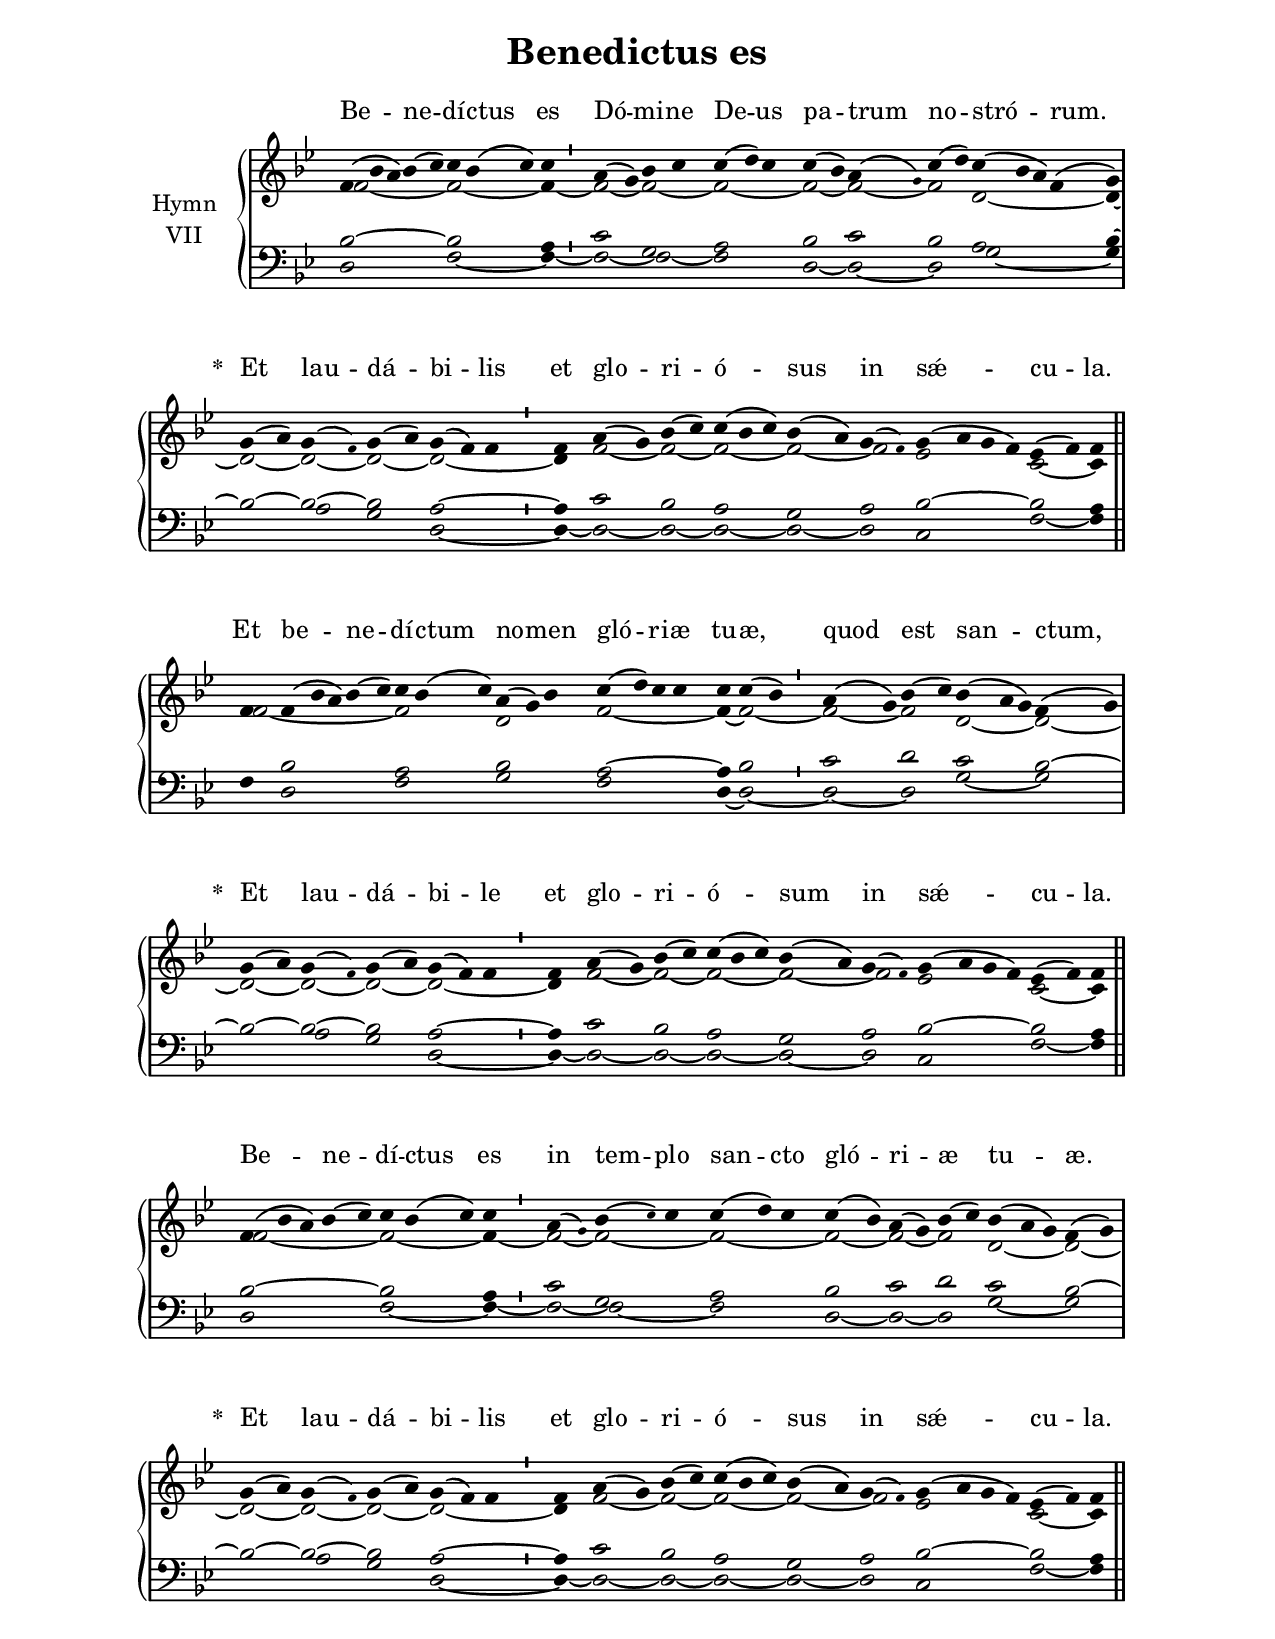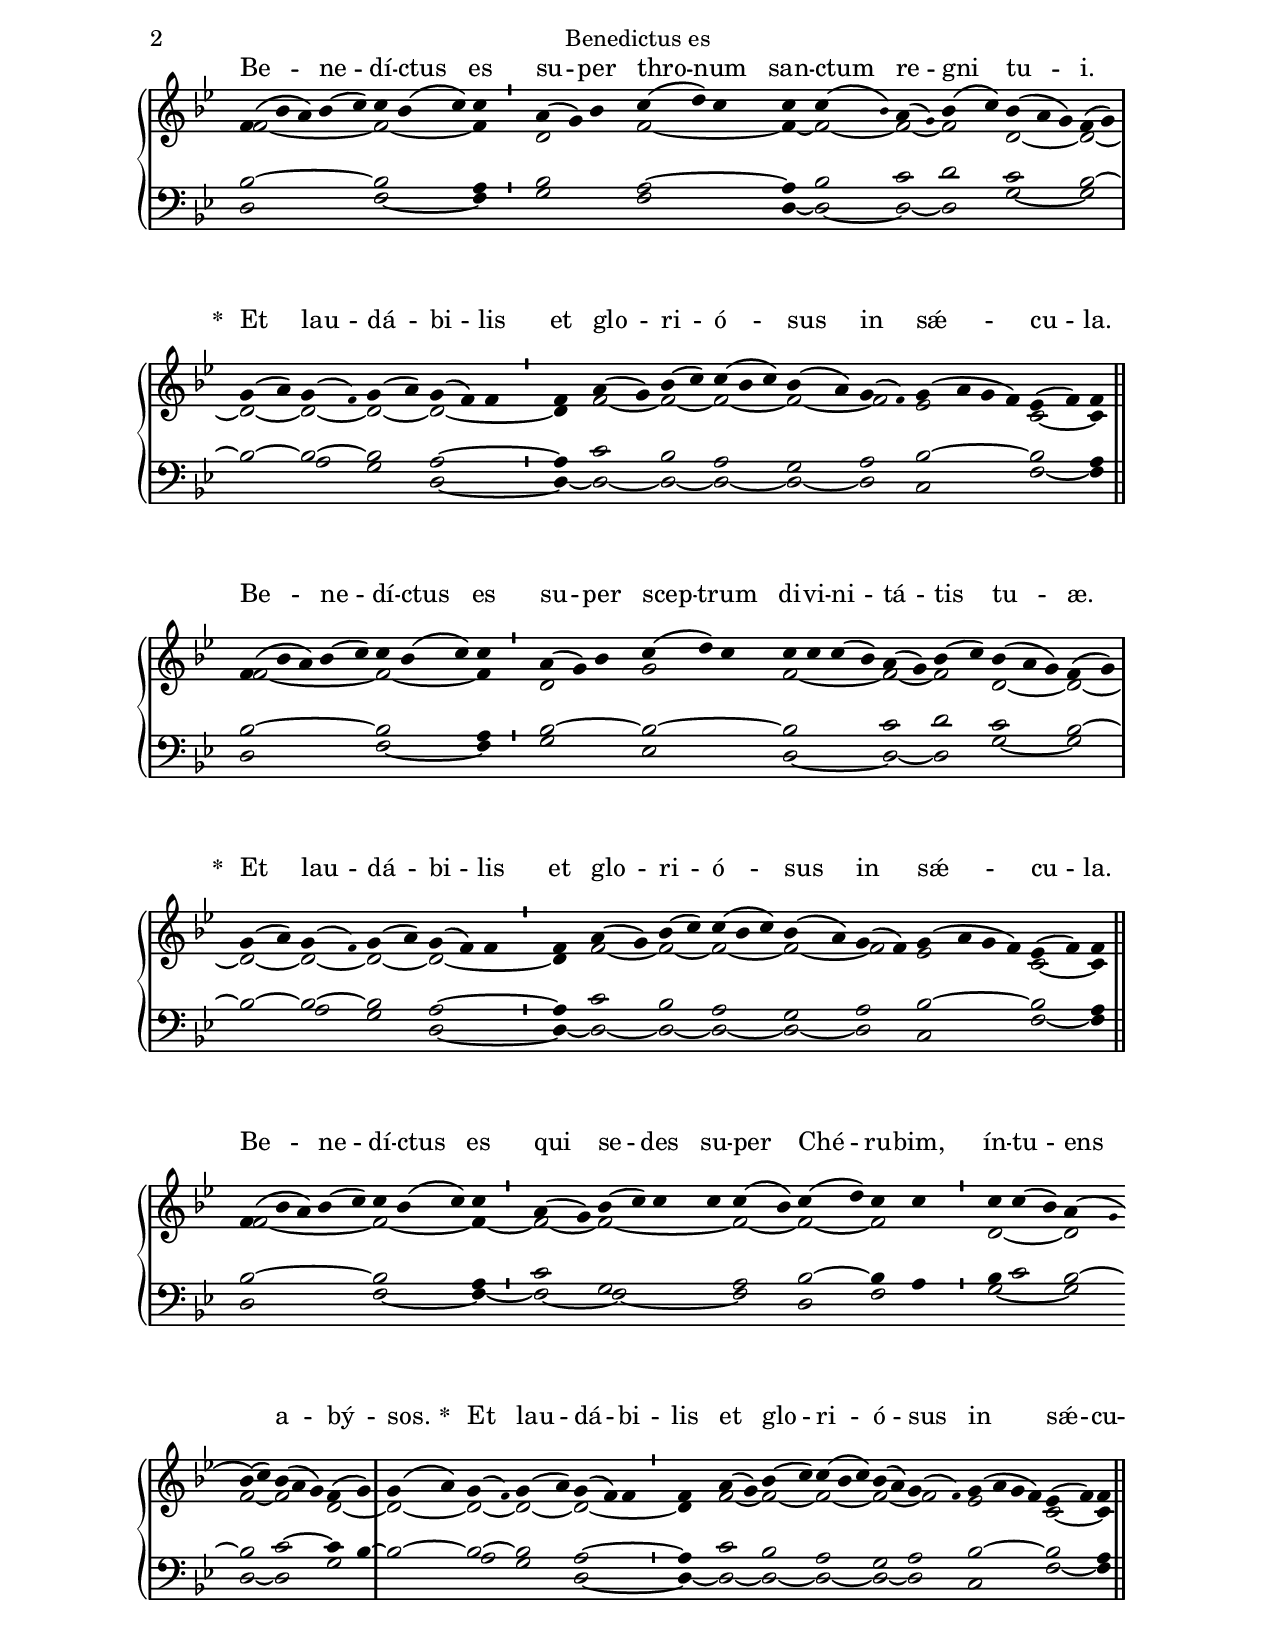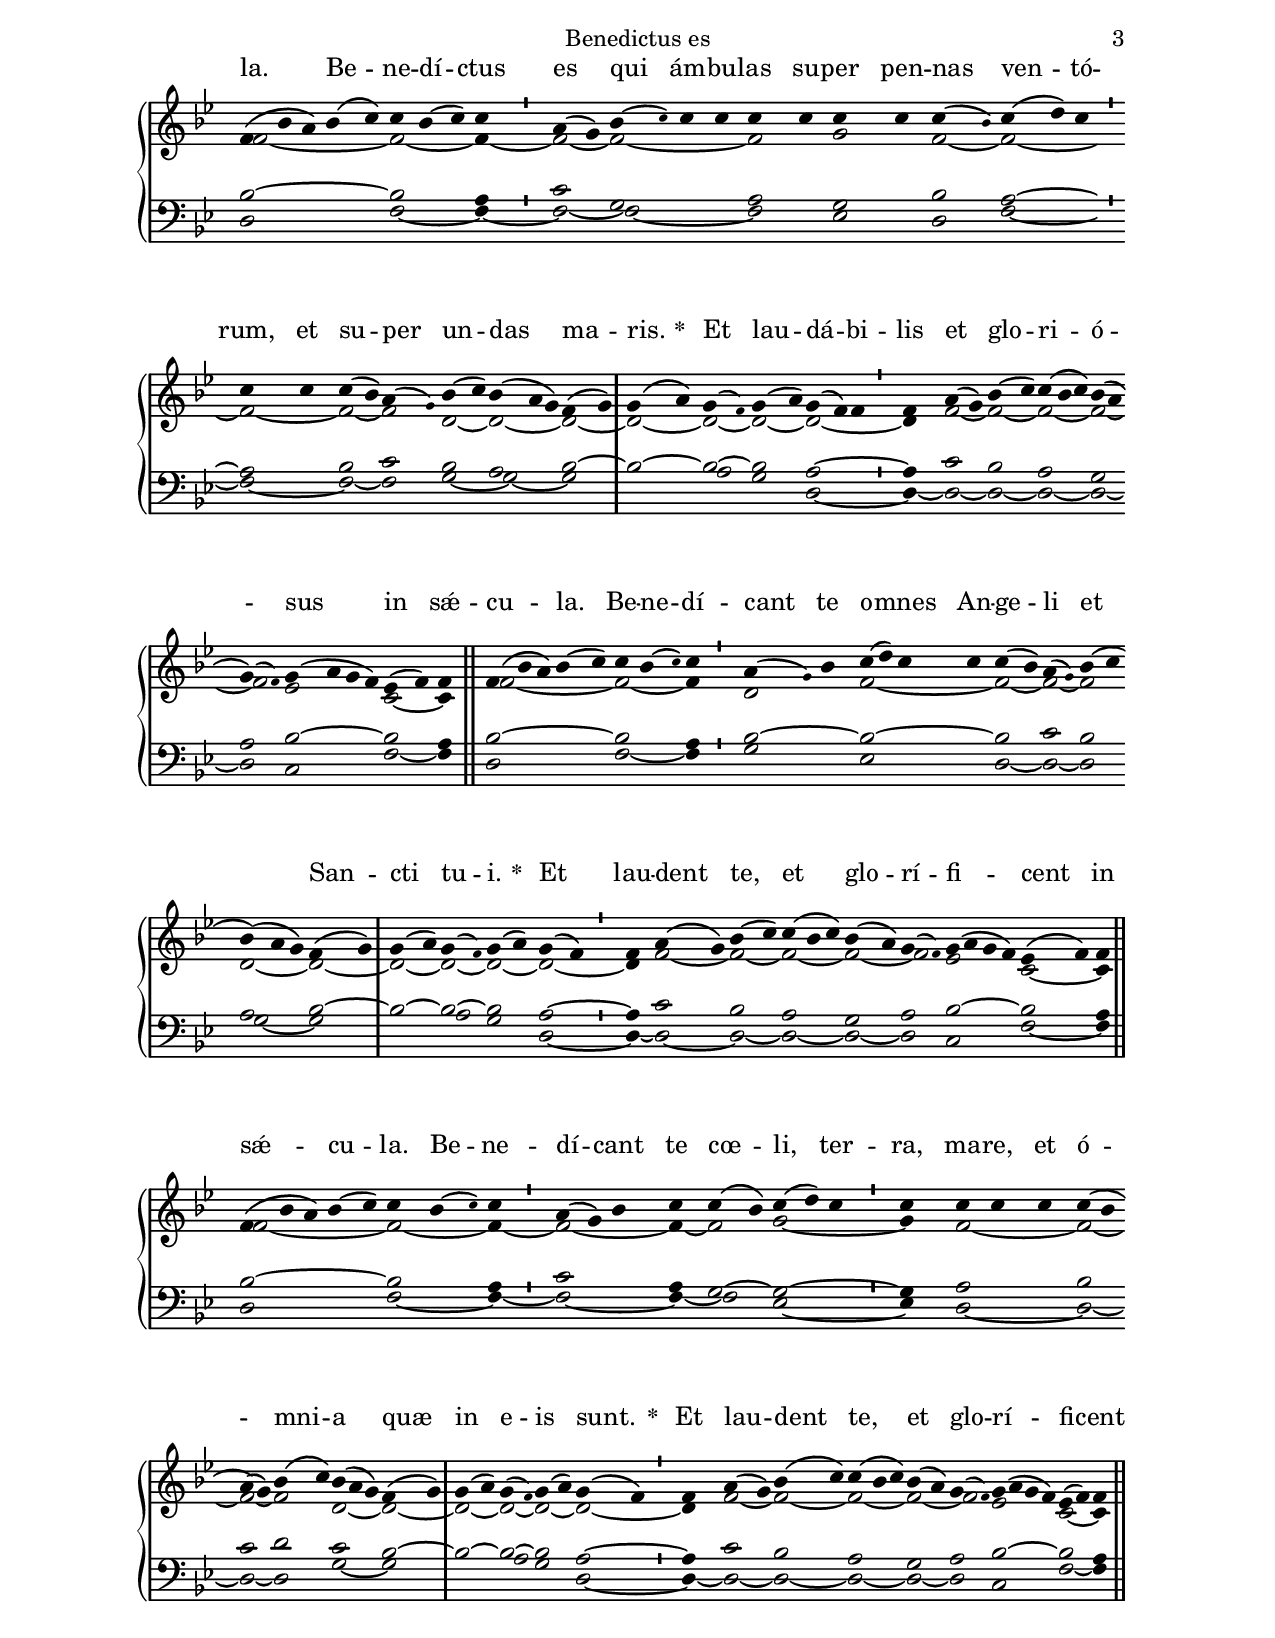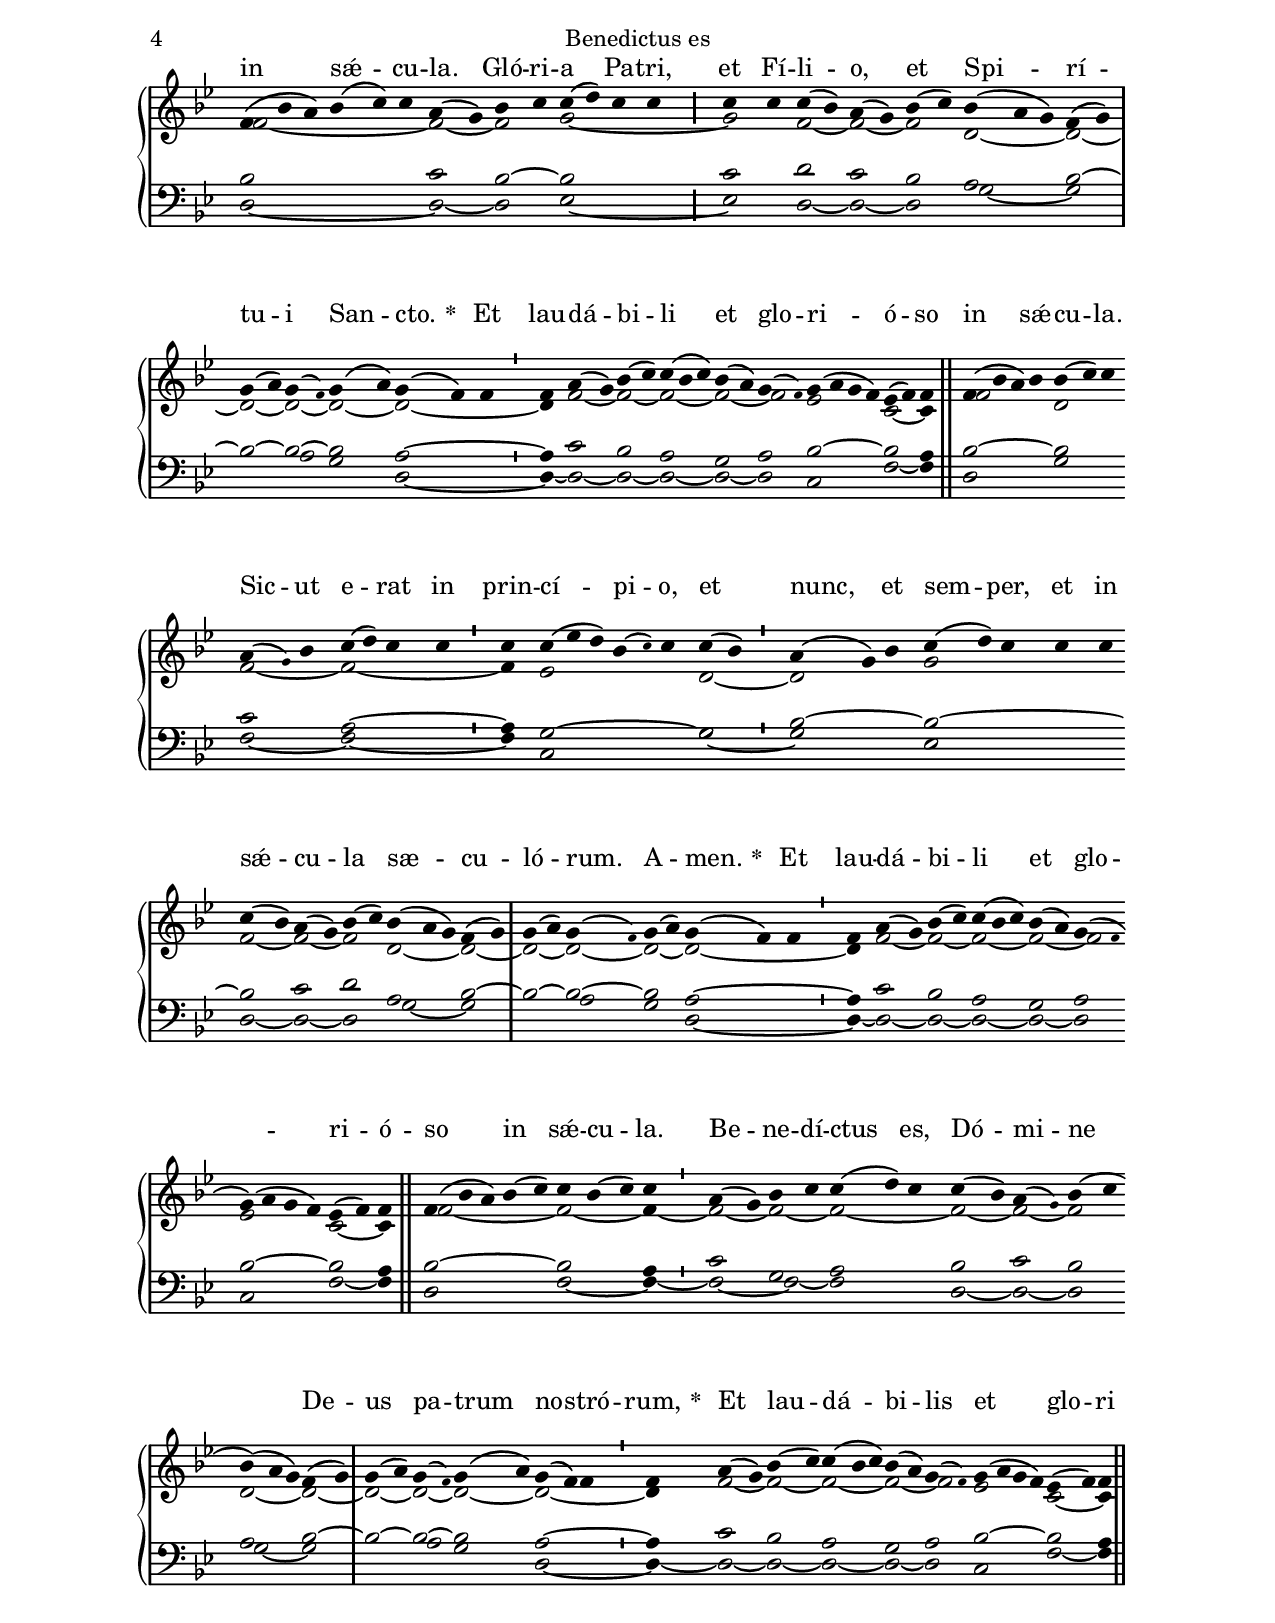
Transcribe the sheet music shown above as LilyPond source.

\version "2.18"
\include "gregorian.ly"
\include "noh2.ily"


%Page reference: page i.31
%(volume.page)

global = {
 \key f \mixolydian
 \cadenzaOn 
}

\header {
  title = \markup \center-column {"Benedictus es" \vspace #1 }
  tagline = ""
  composer = ""
}

\paper {
 #(include-special-characters)
  oddHeaderMarkup = \markup \fill-line {
    \line {}
    \center-column {
      \on-the-fly #first-page     " "
      \on-the-fly #not-first-page "Benedictus es"
    }
    \line { \on-the-fly #print-page-number-check-first \fromproperty #'page:page-number-string }
  }
  evenHeaderMarkup = \markup \fill-line {
    \line { \on-the-fly #print-page-number-check-first \fromproperty #'page:page-number-string }
    \center-column { "Benedictus es" }
    \line {}
  }
}

chantText = \lyricmode {
Be -- ne -- dí -- ctus es Dó -- mi -- ne De -- us pa -- trum no -- stró -- rum. 
\set stanza = " * " 
Et lau -- dá -- bi -- lis et glo -- ri -- ó -- sus in sǽ -- cu -- la. 
Et be -- ne -- dí -- ctum no -- men gló -- ri -- æ tu -- æ, quod est san -- ctum, 
\set stanza = " * " 
Et lau -- dá -- bi -- le et glo -- ri -- ó -- sum in sǽ -- cu -- la. 
Be -- ne -- dí -- ctus es in tem -- plo san -- cto gló -- ri -- æ tu -- æ. 
\set stanza = " * " 
Et lau -- dá -- bi -- lis et glo -- ri -- ó -- sus in sǽ -- cu -- la. 
Be -- ne -- dí -- ctus es su -- per thro -- num san -- ctum re -- gni tu -- i. 
\set stanza = " * " 
Et lau -- dá -- bi -- lis et glo -- ri -- ó -- sus in sǽ -- cu -- la. 
Be -- ne -- dí -- ctus es su -- per scep -- trum di -- vi -- ni -- tá -- tis tu -- æ. 
\set stanza = " * " 
Et lau -- dá -- bi -- lis et glo -- ri -- ó -- sus in sǽ -- cu -- la. 
Be -- ne -- dí -- ctus es qui se -- des su -- per Ché -- ru -- bim, ín -- tu -- ens a -- bý -- sos. 
\set stanza = " * " 
Et lau -- dá -- bi -- lis et glo -- ri -- ó -- sus in sǽ -- cu -- la. 
Be -- ne -- dí -- ctus es qui ám -- bu -- las su -- per pen -- nas ven -- tó -- rum, et su -- per un -- das ma -- ris. 
\set stanza = " * " 
Et lau -- dá -- bi -- lis et glo -- ri -- ó -- sus in sǽ -- cu -- la. 
Be -- ne -- dí -- cant te o -- mnes An -- ge -- li et San -- cti tu -- i. 
\set stanza = " * " 
Et lau -- dent te, et glo -- rí -- fi -- cent in sǽ -- cu -- la. 
Be -- ne -- dí -- cant te cœ -- li, ter -- ra, ma -- re, et ó -- mni -- a quæ in e -- is sunt. 
\set stanza = " * " 
Et lau -- dent te, et glo -- rí -- fi -- cent in sǽ -- cu -- la. 
Gló -- ri -- a Pa -- tri, et Fí -- li -- o, 
et Spi -- rí -- tu -- i San -- cto. 
\set stanza = " * " 
Et lau -- dá -- bi -- li et glo -- ri -- ó -- so in sǽ -- cu -- la. 
Sic -- ut e -- rat in prin -- cí -- pi -- o, et nunc, et sem -- per, et in sǽ -- cu -- la sæ -- cu -- ló -- rum. A -- men. 
\set stanza = " * " 
Et lau -- dá -- bi -- li et glo -- ri -- ó -- so in sǽ -- cu -- la. 
Be -- ne -- dí -- ctus es, Dó -- mi -- ne De -- us pa -- trum no -- stró -- rum, 
\set stanza = " * " 
Et lau -- dá -- bi -- lis et glo -- ri -- ó -- sus in sǽ -- cu -- la. }

chantMusic = {
\tieDown   f'4 ( bes'4 a'4) bes'4 ( c''4) c''4 bes'4 ( c''4) c''4 \divisioMinima
 a'4 ( g'4) bes'4 c''4 c''4 ( d''4) c''4 c''4 ( bes'4) a'4 ( \once \tweak #'font-size #-4 g' ) c''4 ( d''4) c''4 ( bes'4 a'4) f'4 ( g'4) \divisioMaxima \forceBreak

 g'4 ( a'4) g'4 ( \once \tweak #'font-size #-4 f' ) g'4 ( a'4) g'4 ( f'4) f'4 \divisioMinima
 f'4 a'4 ( g'4) bes'4 ( c''4) c''4 ( bes'4 c''4) bes'4 ( a'4) g'4 ( \once \tweak #'font-size #-4 f' ) g'4 ( a'4 g'4 f'4) ees'4 ( f'4) f'4 \finalis \forceBreak

 f'4 f'4 ( bes'4 a'4) bes'4 ( c''4) c''4 bes'4 ( c''4) a'4 ( g'4) bes'4 c''4 ( d''4) c''4 c''4 c''4 c''4 ( bes'4) \divisioMinima
 a'4 ( g'4) bes'4 ( c''4) bes'4 ( a'4 g'4) f'4 ( g'4) \divisioMaxima \forceBreak

 g'4 ( a'4) g'4 ( \once \tweak #'font-size #-4 f' ) g'4 ( a'4) g'4 ( f'4) f'4 \divisioMinima
 f'4 a'4 ( g'4) bes'4 ( c''4) c''4 ( bes'4 c''4) bes'4 ( a'4) g'4 ( \once \tweak #'font-size #-4 f' ) g'4 ( a'4 g'4 f'4) ees'4 ( f'4) f'4 \finalis \forceBreak

 f'4 ( bes'4 a'4) bes'4 ( c''4) c''4 bes'4 ( c''4) c''4 \divisioMinima
 a'4 ( \once \tweak #'font-size #-4 g' ) bes'4 ( \once \tweak #'font-size #-4 c'' ) c''4 c''4 ( d''4) c''4 c''4 ( bes'4) a'4 ( g'4) bes'4 ( c''4) bes'4 ( a'4 g'4) f'4 ( g'4) \divisioMaxima \forceBreak

 g'4 ( a'4) g'4 ( \once \tweak #'font-size #-4 f' ) g'4 ( a'4) g'4 ( f'4) f'4 \divisioMinima
 f'4 a'4 ( g'4) bes'4 ( c''4) c''4 ( bes'4 c''4) bes'4 ( a'4) g'4 ( \once \tweak #'font-size #-4 f' ) g'4 ( a'4 g'4 f'4) ees'4 ( f'4) f'4 \finalis \forceBreak

 f'4 ( bes'4 a'4) bes'4 ( c''4) c''4 bes'4 ( c''4) c''4 \divisioMinima
 a'4 ( g'4) bes'4 c''4 ( d''4) c''4 c''4 c''4 ( \once \tweak #'font-size #-4 bes' ) a'4 ( \once \tweak #'font-size #-4 g' ) bes'4 ( c''4) bes'4 ( a'4 g'4) f'4 ( g'4) \divisioMaxima \forceBreak

 g'4 ( a'4) g'4 ( \once \tweak #'font-size #-4 f' ) g'4 ( a'4) g'4 ( f'4) f'4 \divisioMinima
 f'4 a'4 ( g'4) bes'4 ( c''4) c''4 ( bes'4 c''4) bes'4 ( a'4) g'4 ( \once \tweak #'font-size #-4 f' ) g'4 ( a'4 g'4 f'4) ees'4 ( f'4) f'4 \finalis \forceBreak

 f'4 ( bes'4 a'4) bes'4 ( c''4) c''4 bes'4 ( c''4) c''4 \divisioMinima
 a'4 ( g'4) bes'4 c''4 ( d''4) c''4 c''4 c''4 c''4 ( bes'4) a'4 ( g'4) bes'4 ( c''4) bes'4 ( a'4 g'4) f'4 ( g'4) \divisioMaxima \forceBreak

 g'4 ( a'4) g'4 ( \once \tweak #'font-size #-4 f' ) g'4 ( a'4) g'4 ( f'4) f'4 \divisioMinima
 f'4 a'4 ( g'4) bes'4 ( c''4) c''4 ( bes'4 c''4) bes'4 ( a'4) g'4 ( f'4) g'4 ( a'4 g'4 f'4) ees'4 ( f'4) f'4 \finalis \forceBreak

 f'4 ( bes'4 a'4) bes'4 ( c''4) c''4 bes'4 ( c''4) c''4 \divisioMinima
 a'4 ( g'4) bes'4 ( c''4) c''4 c''4 c''4 ( bes'4) c''4 ( d''4) c''4 c''4 \divisioMinima
 c''4 c''4 ( bes'4) a'4 ( \once \tweak #'font-size #-4 g'  \forceBreak
) bes'4 ( c''4) bes'4 ( a'4 g'4) f'4 ( g'4) \divisioMaxima
 g'4 ( a'4) g'4 ( \once \tweak #'font-size #-4 f' ) g'4 ( a'4) g'4 ( f'4) f'4 \divisioMinima
 f'4 a'4 ( g'4) bes'4 ( c''4) c''4 ( bes'4 c''4) bes'4 ( a'4) g'4 ( \once \tweak #'font-size #-4 f' ) g'4 ( a'4 g'4 f'4) ees'4 ( f'4) f'4 \finalis \forceBreak

 f'4 ( bes'4 a'4) bes'4 ( c''4) c''4 bes'4 ( c''4) c''4 \divisioMinima
 a'4 ( g'4) bes'4 ( \once \tweak #'font-size #-4 c'' ) c''4 c''4 c''4 c''4 c''4 c''4 c''4 ( \once \tweak #'font-size #-4 bes' ) c''4 ( d''4) c''4 \divisioMinima \forceBreak

 c''4 c''4 c''4 ( bes'4) a'4 ( \once \tweak #'font-size #-4 g' ) bes'4 ( c''4) bes'4 ( a'4 g'4) f'4 ( g'4) \divisioMaxima
 g'4 ( a'4) g'4 ( \once \tweak #'font-size #-4 f' ) g'4 ( a'4) g'4 ( f'4) f'4 \divisioMinima
 f'4 a'4 ( g'4) bes'4 ( c''4) c''4 ( bes'4 c''4) bes'4 ( a'4 \forceBreak
) g'4 ( \once \tweak #'font-size #-4 f' ) g'4 ( a'4 g'4 f'4) ees'4 ( f'4) f'4 \finalis
 f'4 ( bes'4 a'4) bes'4 ( c''4) c''4 bes'4 ( \once \tweak #'font-size #-4 c'' ) c''4 \divisioMinima
 a'4 ( \once \tweak #'font-size #-4 g' ) bes'4 c''4 ( d''4) c''4 c''4 c''4 ( bes'4) a'4 ( \once \tweak #'font-size #-4 g' ) bes'4 ( c''4 \forceBreak
) bes'4 ( a'4 g'4) f'4 ( g'4) \divisioMaxima
 g'4 ( a'4) g'4 ( \once \tweak #'font-size #-4 f' ) g'4 ( a'4) g'4 ( f'4) \divisioMinima
 f'4 a'4 ( g'4) bes'4 ( c''4) c''4 ( bes'4 c''4) bes'4 ( a'4) g'4 ( \once \tweak #'font-size #-4 f' ) g'4 ( a'4 g'4 f'4) ees'4 ( f'4) f'4 \finalis \forceBreak

 f'4 ( bes'4 a'4) bes'4 ( c''4) c''4 bes'4 ( \once \tweak #'font-size #-4 c'' ) c''4 \divisioMinima
 a'4 ( g'4) bes'4 c''4 c''4 ( bes'4) c''4 ( d''4) c''4 \divisioMinima
 c''4 c''4 c''4 c''4 c''4 ( bes'4 \forceBreak
) a'4 ( g'4) bes'4 ( c''4) bes'4 ( a'4 g'4) f'4 ( g'4) \divisioMaxima
 g'4 ( a'4) g'4 ( \once \tweak #'font-size #-4 f' ) g'4 ( a'4) g'4 ( f'4) \divisioMinima
 f'4 a'4 ( g'4) bes'4 ( c''4) c''4 ( bes'4 c''4) bes'4 ( a'4) g'4 ( \once \tweak #'font-size #-4 f' ) g'4 ( a'4 g'4 f'4) ees'4 ( f'4) f'4 \finalis \forceBreak

 f'4 ( bes'4 a'4) bes'4 ( c''4) c''4 a'4 ( g'4) bes'4 c''4 c''4 ( d''4) c''4 c''4 \divisioMaior
 c''4 c''4 c''4 ( bes'4) a'4 ( g'4) bes'4 ( c''4) bes'4 ( a'4 g'4) f'4 ( g'4) \divisioMaxima \forceBreak

 g'4 ( a'4) g'4 ( \once \tweak #'font-size #-4 f' ) g'4 ( a'4) g'4 ( f'4) f'4 \divisioMinima
 f'4 a'4 ( g'4) bes'4 ( c''4) c''4 ( bes'4 c''4) bes'4 ( a'4) g'4 ( \once \tweak #'font-size #-4 f' ) g'4 ( a'4 g'4 f'4) ees'4 ( f'4) f'4 \finalis
 f'4 ( bes'4 a'4) bes'4 bes'4 ( c''4) c''4 \forceBreak
 a'4 ( \once \tweak #'font-size #-4 g' ) bes'4 c''4 ( d''4) c''4 c''4 \divisioMinima
 c''4 c''4 ( ees''4 d''4) bes'4 ( \once \tweak #'font-size #-4 c'' ) c''4 c''4 ( bes'4) \divisioMinima
 a'4 ( g'4) bes'4 c''4 ( d''4) c''4 c''4 c''4 \forceBreak
 c''4 ( bes'4) a'4 ( g'4) bes'4 ( c''4) bes'4 ( a'4 g'4) f'4 ( g'4) \divisioMaxima
 g'4 ( a'4) g'4 ( \once \tweak #'font-size #-4 f' ) g'4 ( a'4) g'4 ( f'4) f'4 \divisioMinima
 f'4 a'4 ( g'4) bes'4 ( c''4) c''4 ( bes'4 c''4) bes'4 ( a'4) g'4 ( \once \tweak #'font-size #-4 f'  \forceBreak
) g'4 ( a'4 g'4 f'4) ees'4 ( f'4) f'4 \finalis
 f'4 ( bes'4 a'4) bes'4 ( c''4) c''4 bes'4 ( c''4) c''4 \divisioMinima
 a'4 ( g'4) bes'4 c''4 c''4 ( d''4) c''4 c''4 ( bes'4) a'4 ( \once \tweak #'font-size #-4 g' ) bes'4 ( c''4 \forceBreak
) bes'4 ( a'4 g'4) f'4 ( g'4) \divisioMaxima
 g'4 ( a'4) g'4 ( \once \tweak #'font-size #-4 f' ) g'4 ( a'4) g'4 ( f'4) f'4 \divisioMinima
 f'4 a'4 ( g'4) bes'4 ( c''4) c''4 ( bes'4 c''4) bes'4 ( a'4) g'4 ( \once \tweak #'font-size #-4 f' ) g'4 ( a'4 g'4 f'4) ees'4 ( f'4) f'4 \finalis

}

altoMusic = {
f'2*5/2 ~ f'2*3/2 ~ f'4 ~ \divisioMinima
f'2 ~ f'2 ~ f'2*3/2 ~ f'2 ~ f'2 ~ f'2 d'2*4/2 ~ d'4 ~ \divisioMaxima
d'2 ~ d'2 ~ d'2 ~ d'2*3/2 ~ \divisioMinima
d'4 f'2 ~ f'2 ~ f'2*3/2 ~ f'2 ~ f'2 ees'2*4/2 c'2 ~ c'4 \finalis
f'2*6/2 ~ f'2*3/2 d'2*3/2 f'2*4/2 ~ f'4 ~ f'2 ~ \divisioMinima
f'2 ~ f'2 d'2*3/2 ~ d'2 ~ \divisioMaxima
d'2 ~ d'2 ~ d'2 ~ d'2*3/2 ~ \divisioMinima
d'4 f'2 ~ f'2 ~ f'2*3/2 ~ f'2 ~ f'2 ees'2*4/2 c'2 ~ c'4 \finalis
f'2*5/2 ~ f'2*3/2 ~ f'4 ~ \divisioMinima
f'2 ~ f'2*3/2 ~ f'2*3/2 ~ f'2 ~ f'2 ~ f'2 d'2*3/2 ~ d'2 ~ \divisioMaxima
d'2 ~ d'2 ~ d'2 ~ d'2*3/2 ~ \divisioMinima
d'4 f'2 ~ f'2 ~ f'2*3/2 ~ f'2 ~ f'2 ees'2*4/2 c'2 ~ c'4 \finalis
f'2*5/2 ~ f'2*3/2 ~ f'4 \divisioMinima
d'2*3/2 f'2*3/2 ~ f'4 ~ f'2 ~ f'2 ~ f'2 d'2*3/2 ~ d'2 ~ \divisioMaxima
d'2 ~ d'2 ~ d'2 ~ d'2*3/2 ~ \divisioMinima
d'4 f'2 ~ f'2 ~ f'2*3/2 ~ f'2 ~ f'2 ees'2*4/2 c'2 ~ c'4 \finalis
f'2*5/2 ~ f'2*3/2 ~ f'4 \divisioMinima
d'2*3/2 g'2*3/2 f'2*4/2 ~ f'2 ~ f'2 d'2*3/2 ~ d'2 ~ \divisioMaxima
d'2 ~ d'2 ~ d'2 ~ d'2*3/2 ~ \divisioMinima
d'4 f'2 ~ f'2 ~ f'2*3/2 ~ f'2 ~ f'2 ees'2*4/2 c'2 ~ c'4 \finalis
f'2*5/2 ~ f'2*3/2 ~ f'4 ~ \divisioMinima
f'2 ~ f'2*4/2 ~ f'2 ~ f'2 ~ f'2 \divisioMinima
d'2*3/2 ~ d'2 f'2 ~ f'2*3/2 d'2 ~ \divisioMaxima
d'2 ~ d'2 ~ d'2 ~ d'2*3/2 ~ \divisioMinima
d'4 f'2 ~ f'2 ~ f'2*3/2 ~ f'2 ~ f'2 ees'2*4/2 c'2 ~ c'4 \finalis
f'2*5/2 ~ f'2*3/2 ~ f'4 ~ \divisioMinima
f'2 ~ f'2*4/2 ~ f'2 g'2 f'2 ~ f'2*3/2 ~ \divisioMinima
f'2 ~ f'2 ~ f'2 d'2 ~ d'2*3/2 ~ d'2 ~ \divisioMaxima
d'2 ~ d'2 ~ d'2 ~ d'2*3/2 ~ \divisioMinima
d'4 f'2 ~ f'2 ~ f'2*3/2 ~ f'2 ~ f'2 ees'2*4/2 c'2 ~ c'4 \finalis
f'2*5/2 ~ f'2*3/2 ~ f'4 \divisioMinima
d'2*3/2 f'2*4/2 ~ f'2 ~ f'2 ~ f'2 d'2*3/2 ~ d'2 ~ \divisioMaxima
d'2 ~ d'2 ~ d'2 ~ d'2 ~ \divisioMinima
d'4 f'2 ~ f'2 ~ f'2*3/2 ~ f'2 ~ f'2 ees'2*4/2 c'2 ~ c'4 \finalis
f'2*5/2 ~ f'2*3/2 ~ f'4 ~ \divisioMinima
f'2*3/2 ~ f'4 ~ f'2 g'2*3/2 ~ \divisioMinima
g'4 f'2*3/2 ~ f'2 ~ f'2 ~ f'2 d'2*3/2 ~ d'2 ~ \divisioMaxima
d'2 ~ d'2 ~ d'2 ~ d'2 ~ \divisioMinima
d'4 f'2 ~ f'2 ~ f'2*3/2 ~ f'2 ~ f'2 ees'2*4/2 c'2 ~ c'4 \finalis
f'2*6/2 ~ f'2 ~ f'2 g'2*4/2 ~ \divisioMaior
g'2 f'2 ~ f'2 ~ f'2 d'2*3/2 ~ d'2 ~ \divisioMaxima
d'2 ~ d'2 ~ d'2 ~ d'2*3/2 ~ \divisioMinima
d'4 f'2 ~ f'2 ~ f'2*3/2 ~ f'2 ~ f'2 ees'2*4/2 c'2 ~ c'4 \finalis
f'2*4/2 d'2*3/2 f'2*3/2 ~ f'2*4/2 ~ \divisioMinima
f'4 ees'2*6/2 d'2 ~ \divisioMinima
d'2*3/2 g'2*5/2 f'2 ~ f'2 ~ f'2 d'2*3/2 ~ d'2 ~ \divisioMaxima
d'2 ~ d'2 ~ d'2 ~ d'2*3/2 ~ \divisioMinima
d'4 f'2 ~ f'2 ~ f'2*3/2 ~ f'2 ~ f'2 ees'2*4/2 c'2 ~ c'4 \finalis
f'2*5/2 ~ f'2*3/2 ~ f'4 ~ \divisioMinima
f'2 ~ f'2 ~ f'2*3/2 ~ f'2 ~ f'2 ~ f'2 d'2*3/2 ~ d'2 ~ \divisioMaxima
d'2 ~ d'2 ~ d'2 ~ d'2*3/2 ~ \divisioMinima
d'4 f'2 ~ f'2 ~ f'2*3/2 ~ f'2 ~ f'2 ees'2*4/2 c'2 ~ c'4 \finalis
}

tenorMusic = {
bes2*5/2 ~ bes2*3/2 a4 \divisioMinima
c'2 g2 a2*3/2 bes2 c'2 bes2 a2*4/2 bes4 ~ \divisioMaxima
bes2 ~ bes2 ~ bes2 a2*3/2 ~ \divisioMinima
a4 c'2 bes2 a2*3/2 g2 a2 bes2*4/2 ~ bes2 a4 \finalis
f4 bes2*5/2 a2*3/2 bes2*3/2 a2*4/2 ~ a4 bes2 \divisioMinima
c'2 d'2 c'2*3/2 bes2 ~ \divisioMaxima
bes2 ~ bes2 ~ bes2 a2*3/2 ~ \divisioMinima
a4 c'2 bes2 a2*3/2 g2 a2 bes2*4/2 ~ bes2 a4 \finalis
bes2*5/2 ~ bes2*3/2 a4 \divisioMinima
c'2 g2*3/2 a2*3/2 bes2 c'2 d'2 c'2*3/2 bes2 ~ \divisioMaxima
bes2 ~ bes2 ~ bes2 a2*3/2 ~ \divisioMinima
a4 c'2 bes2 a2*3/2 g2 a2 bes2*4/2 ~ bes2 a4 \finalis
bes2*5/2 ~ bes2*3/2 a4 \divisioMinima
bes2*3/2 a2*3/2 ~ a4 bes2 c'2 d'2 c'2*3/2 bes2 ~ \divisioMaxima
bes2 ~ bes2 ~ bes2 a2*3/2 ~ \divisioMinima
a4 c'2 bes2 a2*3/2 g2 a2 bes2*4/2 ~ bes2 a4 \finalis
bes2*5/2 ~ bes2*3/2 a4 \divisioMinima
bes2*3/2 ~ bes2*3/2 ~ bes2*4/2 c'2 d'2 c'2*3/2 bes2 ~ \divisioMaxima
bes2 ~ bes2 ~ bes2 a2*3/2 ~ \divisioMinima
a4 c'2 bes2 a2*3/2 g2 a2 bes2*4/2 ~ bes2 a4 \finalis
bes2*5/2 ~ bes2*3/2 a4 \divisioMinima
c'2 g2*4/2 a2 bes2 ~ bes4 a4 \divisioMinima
bes4 c'2 bes2 ~ bes2 c'2*3/2 ~ c'4 bes4 ~ \divisioMaxima
bes2 ~ bes2 ~ bes2 a2*3/2 ~ \divisioMinima
a4 c'2 bes2 a2*3/2 g2 a2 bes2*4/2 ~ bes2 a4 \finalis
bes2*5/2 ~ bes2*3/2 a4 \divisioMinima
c'2 g2*4/2 a2 g2 bes2 a2*3/2 ~ \divisioMinima
a2 bes2 c'2 bes2 a2*3/2 bes2 ~ \divisioMaxima
bes2 ~ bes2 ~ bes2 a2*3/2 ~ \divisioMinima
a4 c'2 bes2 a2*3/2 g2 a2 bes2*4/2 ~ bes2 a4 \finalis
bes2*5/2 ~ bes2*3/2 a4 \divisioMinima
bes2*3/2 ~ bes2*4/2 ~ bes2 c'2 bes2 a2*3/2 bes2 ~ \divisioMaxima
bes2 ~ bes2 ~ bes2 a2 ~ \divisioMinima
a4 c'2 bes2 a2*3/2 g2 a2 bes2*4/2 ~ bes2 a4 \finalis
bes2*5/2 ~ bes2*3/2 a4 \divisioMinima
c'2*3/2 a4 g2 ~ g2*3/2 ~ \divisioMinima
g4 a2*3/2 bes2 c'2 d'2 c'2*3/2 bes2 ~ \divisioMaxima
bes2 ~ bes2 ~ bes2 a2 ~ \divisioMinima
a4 c'2 bes2 a2*3/2 g2 a2 bes2*4/2 ~ bes2 a4 \finalis
bes2*6/2 c'2 bes2 ~ bes2*4/2 \divisioMaior
c'2 d'2 c'2 bes2 a2*3/2 bes2 ~ \divisioMaxima
bes2 ~ bes2 ~ bes2 a2*3/2 ~ \divisioMinima
a4 c'2 bes2 a2*3/2 g2 a2 bes2*4/2 ~ bes2 a4 \finalis
bes2*4/2 ~ bes2*3/2 c'2*3/2 a2*4/2 ~ \divisioMinima
a4 g2*6/2 ~ g2 \divisioMinima
bes2*3/2 ~ bes2*5/2 ~ bes2 c'2 d'2 a2*3/2 bes2 ~ \divisioMaxima
bes2 ~ bes2 ~ bes2 a2*3/2 ~ \divisioMinima
a4 c'2 bes2 a2*3/2 g2 a2 bes2*4/2 ~ bes2 a4 \finalis
bes2*5/2 ~ bes2*3/2 a4 \divisioMinima
c'2 g2 a2*3/2 bes2 c'2 bes2 a2*3/2 bes2 ~ \divisioMaxima
bes2 ~ bes2 ~ bes2 a2*3/2 ~ \divisioMinima
a4 c'2 bes2 a2*3/2 g2 a2 bes2*4/2 ~ bes2 a4 \finalis
}

bassMusic = {
d2*5/2 f2*3/2 ~ f4 ~ \divisioMinima
f2 ~ f2 ~ f2*3/2 d2 ~ d2 ~ d2 g2*4/2 ~ g4 \divisioMaxima
r2 a2 g2 d2*3/2 ~ \divisioMinima
d4 ~ d2 ~ d2 ~ d2*3/2 ~ d2 ~ d2 c2*4/2 f2 ~ f4 \finalis
r4 d2*5/2 f2*3/2 g2*3/2 f2*4/2 d4 ~ d2 ~ \divisioMinima
d2 ~ d2 g2*3/2 ~ g2 \divisioMaxima
r2 a2 g2 d2*3/2 ~ \divisioMinima
d4 ~ d2 ~ d2 ~ d2*3/2 ~ d2 ~ d2 c2*4/2 f2 ~ f4 \finalis
d2*5/2 f2*3/2 ~ f4 ~ \divisioMinima
f2 ~ f2*3/2 ~ f2*3/2 d2 ~ d2 ~ d2 g2*3/2 ~ g2 \divisioMaxima
r2 a2 g2 d2*3/2 ~ \divisioMinima
d4 ~ d2 ~ d2 ~ d2*3/2 ~ d2 ~ d2 c2*4/2 f2 ~ f4 \finalis
d2*5/2 f2*3/2 ~ f4 \divisioMinima
g2*3/2 f2*3/2 d4 ~ d2 ~ d2 ~ d2 g2*3/2 ~ g2 \divisioMaxima
r2 a2 g2 d2*3/2 ~ \divisioMinima
d4 ~ d2 ~ d2 ~ d2*3/2 ~ d2 ~ d2 c2*4/2 f2 ~ f4 \finalis
d2*5/2 f2*3/2 ~ f4 \divisioMinima
g2*3/2 ees2*3/2 d2*4/2 ~ d2 ~ d2 g2*3/2 ~ g2 \divisioMaxima
r2 a2 g2 d2*3/2 ~ \divisioMinima
d4 ~ d2 ~ d2 ~ d2*3/2 ~ d2 ~ d2 c2*4/2 f2 ~ f4 \finalis
d2*5/2 f2*3/2 ~ f4 ~ \divisioMinima
f2 ~ f2*4/2 ~ f2 d2 f2 \divisioMinima
g2*3/2 ~ g2 d2 ~ d2*3/2 g2 \divisioMaxima
r2 a2 g2 d2*3/2 ~ \divisioMinima
d4 ~ d2 ~ d2 ~ d2*3/2 ~ d2 ~ d2 c2*4/2 f2 ~ f4 \finalis
d2*5/2 f2*3/2 ~ f4 ~ \divisioMinima
f2 ~ f2*4/2 ~ f2 ees2 d2 f2*3/2 ~ \divisioMinima
f2 ~ f2 ~ f2 g2 ~ g2*3/2 ~ g2 \divisioMaxima
r2 a2 g2 d2*3/2 ~ \divisioMinima
d4 ~ d2 ~ d2 ~ d2*3/2 ~ d2 ~ d2 c2*4/2 f2 ~ f4 \finalis
d2*5/2 f2*3/2 ~ f4 \divisioMinima
g2*3/2 ees2*4/2 d2 ~ d2 ~ d2 g2*3/2 ~ g2 \divisioMaxima
r2 a2 g2 d2 ~ \divisioMinima
d4 ~ d2 ~ d2 ~ d2*3/2 ~ d2 ~ d2 c2*4/2 f2 ~ f4 \finalis
d2*5/2 f2*3/2 ~ f4 ~ \divisioMinima
f2*3/2 ~ f4 ~ f2 ees2*3/2 ~ \divisioMinima
ees4 d2*3/2 ~ d2 ~ d2 ~ d2 g2*3/2 ~ g2 \divisioMaxima
r2 a2 g2 d2 ~ \divisioMinima
d4 ~ d2 ~ d2 ~ d2*3/2 ~ d2 ~ d2 c2*4/2 f2 ~ f4 \finalis
d2*6/2 ~ d2 ~ d2 ees2*4/2 ~ \divisioMaior
ees2 d2 ~ d2 ~ d2 g2*3/2 ~ g2 \divisioMaxima
r2 a2 g2 d2*3/2 ~ \divisioMinima
d4 ~ d2 ~ d2 ~ d2*3/2 ~ d2 ~ d2 c2*4/2 f2 ~ f4 \finalis
d2*4/2 g2*3/2 f2*3/2 ~ f2*4/2 ~ \divisioMinima
f4 c2*6/2 g2 ~ \divisioMinima
g2*3/2 ees2*5/2 d2 ~ d2 ~ d2 g2*3/2 ~ g2 \divisioMaxima
r2 a2 g2 d2*3/2 ~ \divisioMinima
d4 ~ d2 ~ d2 ~ d2*3/2 ~ d2 ~ d2 c2*4/2 f2 ~ f4 \finalis
d2*5/2 f2*3/2 ~ f4 ~ \divisioMinima
f2 ~ f2 ~ f2*3/2 d2 ~ d2 ~ d2 g2*3/2 ~ g2 \divisioMaxima
r2 a2 g2 d2*3/2 ~ \divisioMinima
d4 ~ d2 ~ d2 ~ d2*3/2 ~ d2 ~ d2 c2*4/2 f2 ~ f4 \finalis
}

voiceLines = {
\voiceLineStyle


}

\score{
  <<
    \new GrandStaff <<
      \set GrandStaff.autoBeaming = ##f
      \set GrandStaff.instrumentName = \markup \center-column {
        "Hymn"
        "VII"
      }
      \new Staff = up <<
        \new Voice = "chant" {
          \voiceOne \global \chantMusic
        }
        \new Voice {
          \voiceTwo \global \altoMusic
        }
      >>

      \new Staff = down <<
        \clef bass
        \new Voice {
          \voiceOne \global \tenorMusic
        }
        \new Voice {
          \voiceTwo \global \bassMusic
        }
	\new Voice {
        \voiceThree \global \voiceLines
        }
      >>
    >>
    \new Lyrics \lyricsto chant {
      \chantText
    }
  >>
  \layout{
  }
  \midi{
    \tempo 4 = 125
  }
}
